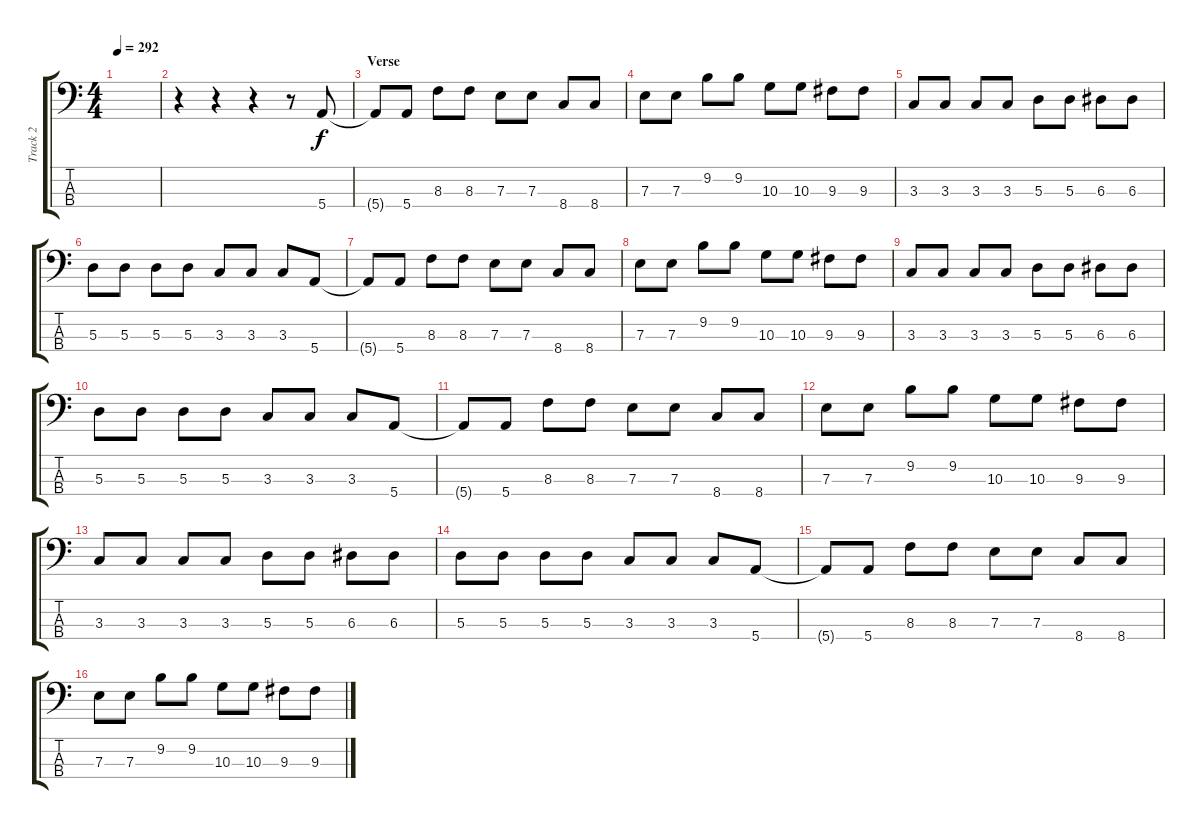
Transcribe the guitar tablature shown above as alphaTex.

\track ("Track 2" "Track 2") {instrument electricbasspick}
\staff {score tabs}
\tuning (G2 D2 A1 E1) {hide}
\ts (4 4)
\tempo 292
\clef f4
\ks c
|
r.4 r.4 r.4 r.8 5.4.8 |
\section ("" "Verse")
5.4{t}.8 5.4.8 8.3.8 8.3.8 7.3.8 7.3.8 8.4.8 8.4.8 |
7.3.8 7.3.8 9.2.8 9.2.8 10.3.8 10.3.8 9.3.8 9.3.8 |
3.3.8 3.3.8 3.3.8 3.3.8 5.3.8 5.3.8 6.3.8 6.3.8 |
5.3.8 5.3.8 5.3.8 5.3.8 3.3.8 3.3.8 3.3.8 5.4.8 |
5.4{t}.8 5.4.8 8.3.8 8.3.8 7.3.8 7.3.8 8.4.8 8.4.8 |
7.3.8 7.3.8 9.2.8 9.2.8 10.3.8 10.3.8 9.3.8 9.3.8 |
3.3.8 3.3.8 3.3.8 3.3.8 5.3.8 5.3.8 6.3.8 6.3.8 |
5.3.8 5.3.8 5.3.8 5.3.8 3.3.8 3.3.8 3.3.8 5.4.8 |
5.4{t}.8 5.4.8 8.3.8 8.3.8 7.3.8 7.3.8 8.4.8 8.4.8 |
7.3.8 7.3.8 9.2.8 9.2.8 10.3.8 10.3.8 9.3.8 9.3.8 |
3.3.8 3.3.8 3.3.8 3.3.8 5.3.8 5.3.8 6.3.8 6.3.8 |
5.3.8 5.3.8 5.3.8 5.3.8 3.3.8 3.3.8 3.3.8 5.4.8 |
5.4{t}.8 5.4.8 8.3.8 8.3.8 7.3.8 7.3.8 8.4.8 8.4.8 |
7.3.8 7.3.8 9.2.8 9.2.8 10.3.8 10.3.8 9.3.8 9.3.8
